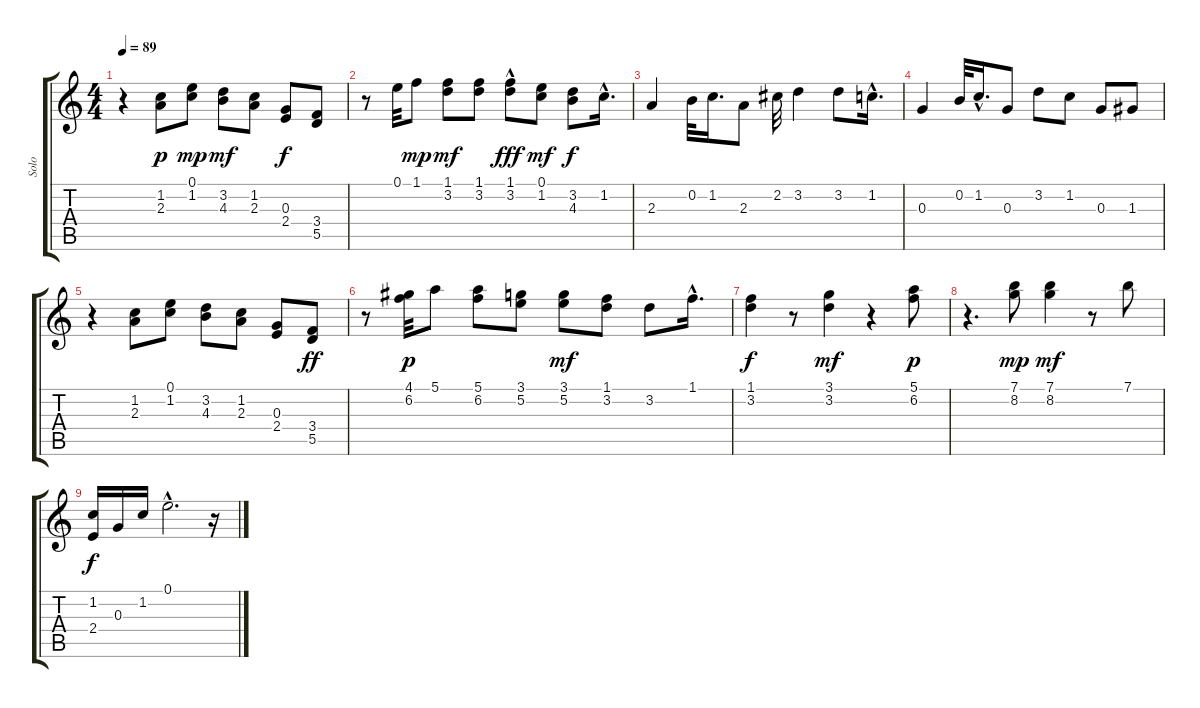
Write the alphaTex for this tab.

\track ("Solo" "Solo") {instrument acousticguitarnylon}
\staff {score tabs}
\tuning (E4 B3 G3 D3 A2 E2) {hide}
\ts (4 4)
\tempo 89
\clef g2
\ks c
r.4{dy mp} (1.2 2.3).8{dy p} (0.1 1.2).8{dy mp} (3.2 4.3).8{dy mf} (1.2 2.3).8 (0.3 2.4).8{dy f} (3.4 5.5).8 |
r.8 0.1.32 1.1.8{dy mp} (1.1 3.2).8{dy mf} (1.1 3.2).8 (1.1 3.2{hac}).8{dy fff} (0.1 1.2).8{dy mf} (3.2 4.3).8{dy f} 1.2{hac}.16{d} |
2.3.4 0.2.32 1.2.16{d} 2.3.8 2.2.32 3.2.4 3.2.8 1.2{hac}.16{d} |
0.3.4 0.2.32 1.2{hac}.16{d} 0.3.8 3.2.8 1.2.8 0.3.8 1.3.8 |
r.4 (1.2 2.3).8 (0.1 1.2).8 (3.2 4.3).8 (1.2 2.3).8 (0.3 2.4).8 (3.4 5.5).8{dy ff} |
r.8 (4.1 6.2).32{dy p} 5.1.8 (5.1 6.2).8 (3.1 5.2).8 (3.1 5.2).8{dy mf} (1.1 3.2).8 3.2.8 1.1{hac}.16{d} |
(1.1 3.2).4{dy f} r.8 (3.1 3.2).4{dy mf} r.4 (5.1 6.2).8{dy p} |
r.4{d} (7.1 8.2).8{dy mp} (7.1 8.2).4{dy mf} r.8 7.1.8 |
(1.2 2.4).16{dy f} 0.3.16 1.2.16 0.1{hac}.2{d} r.16
